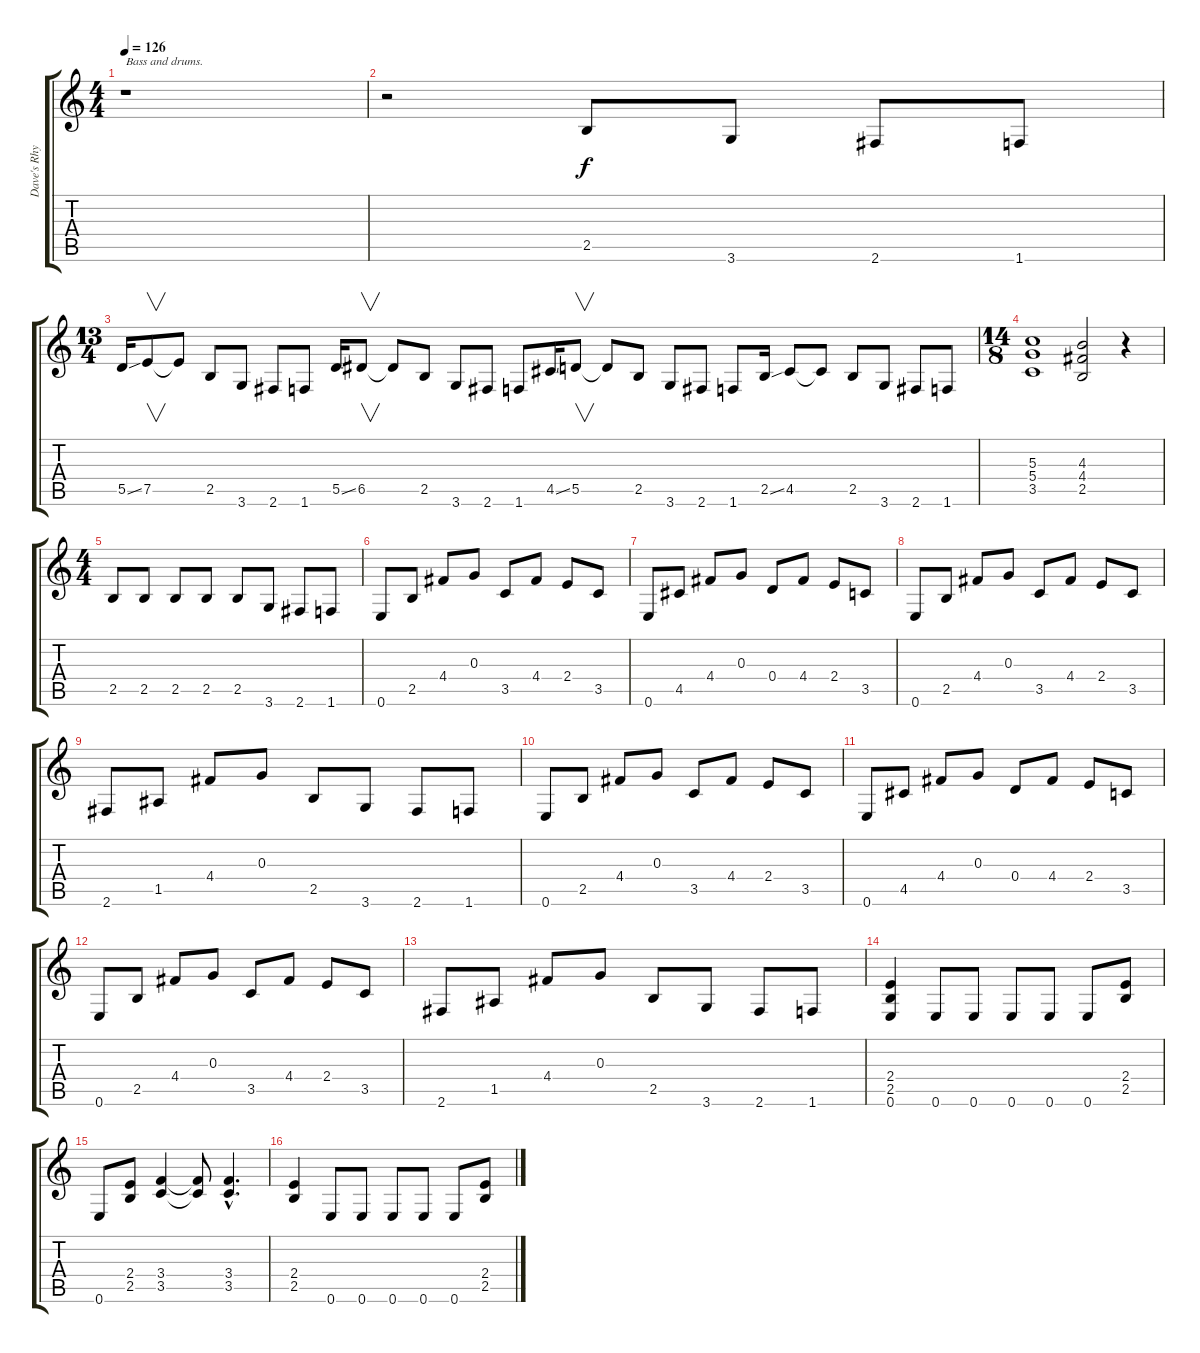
\track ("Dave's Rhy." "Dave's Rhy") {instrument distortionguitar}
\staff {score tabs}
\tuning (E4 B3 G3 D3 A2 E2) {hide}
\ts (4 4)
\tempo 126
\clef g2
\ks c
r.1{txt "Bass and drums." dy f instrument distortionguitar} |
r.2 2.5.8 3.6.8 2.6.8 1.6.8 |
\ts (13 4)
5.5{ss}.16 7.5.8{v} 7.5{t}.8 2.5.8 3.6.8 2.6.8 1.6.8 5.5{ss}.16 6.5.8{v} 6.5{t}.8 2.5.8 3.6.8 2.6.8 1.6.8 4.5{ss}.16 5.5.8{v} 5.5{t}.8 2.5.8 3.6.8 2.6.8 1.6.8 2.5{ss}.16 4.5.8 4.5{t}.8 2.5.8 3.6.8 2.6.8 1.6.8 |
\ts (14 8)
(5.3 5.4 3.5).1 (4.3 4.4 2.5).2 r.4 |
\ts (4 4)
2.5.8 2.5.8 2.5.8 2.5.8 2.5.8 3.6.8 2.6.8 1.6.8 |
0.6.8 2.5.8 4.4.8 0.3.8 3.5.8 4.4.8 2.4.8 3.5.8 |
0.6.8 4.5.8 4.4.8 0.3.8 0.4.8 4.4.8 2.4.8 3.5.8 |
0.6.8 2.5.8 4.4.8 0.3.8 3.5.8 4.4.8 2.4.8 3.5.8 |
2.6.8 1.5.8 4.4.8 0.3.8 2.5.8 3.6.8 2.6.8 1.6.8 |
0.6.8 2.5.8 4.4.8 0.3.8 3.5.8 4.4.8 2.4.8 3.5.8 |
0.6.8 4.5.8 4.4.8 0.3.8 0.4.8 4.4.8 2.4.8 3.5.8 |
0.6.8 2.5.8 4.4.8 0.3.8 3.5.8 4.4.8 2.4.8 3.5.8 |
2.6.8 1.5.8 4.4.8 0.3.8 2.5.8 3.6.8 2.6.8 1.6.8 |
(2.4 2.5 0.6).4 0.6.8 0.6.8 0.6.8 0.6.8 0.6.8 (2.4 2.5).8 |
0.6.8 (2.4 2.5).8 (3.4 3.5).4 (3.4{t} 3.5{t}).8 (3.4{hac} 3.5{hac}).4{d} |
(2.4 2.5).4 0.6.8 0.6.8 0.6.8 0.6.8 0.6.8 (2.4 2.5).8
